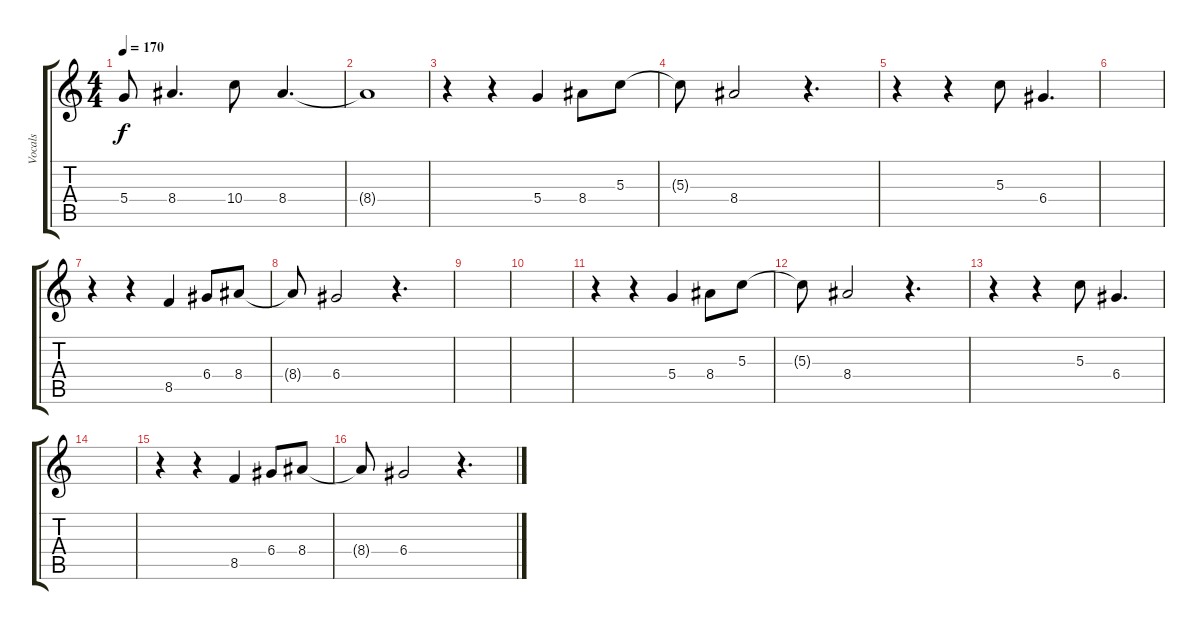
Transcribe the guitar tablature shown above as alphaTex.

\track ("Vocals" "Vocals") {instrument overdrivenguitar}
\staff {score tabs}
\tuning (E4 B3 G3 D3 A2 E2) {hide}
\ts (4 4)
\tempo 170
\clef g2
\ks c
5.4.8{dy f} 8.4.4{d} 10.4.8 8.4.4{d} |
8.4{t}.1 |
r.4 r.4 5.4.4 8.4.8 5.3.8 |
5.3{t}.8 8.4.2 r.4{d} |
r.4 r.4 5.3.8 6.4.4{d} |
|
r.4 r.4 8.5.4 6.4.8 8.4.8 |
8.4{t}.8 6.4.2 r.4{d} |
|
|
r.4 r.4 5.4.4 8.4.8 5.3.8 |
5.3{t}.8 8.4.2 r.4{d} |
r.4 r.4 5.3.8 6.4.4{d} |
|
r.4 r.4 8.5.4 6.4.8 8.4.8 |
8.4{t}.8 6.4.2 r.4{d}
